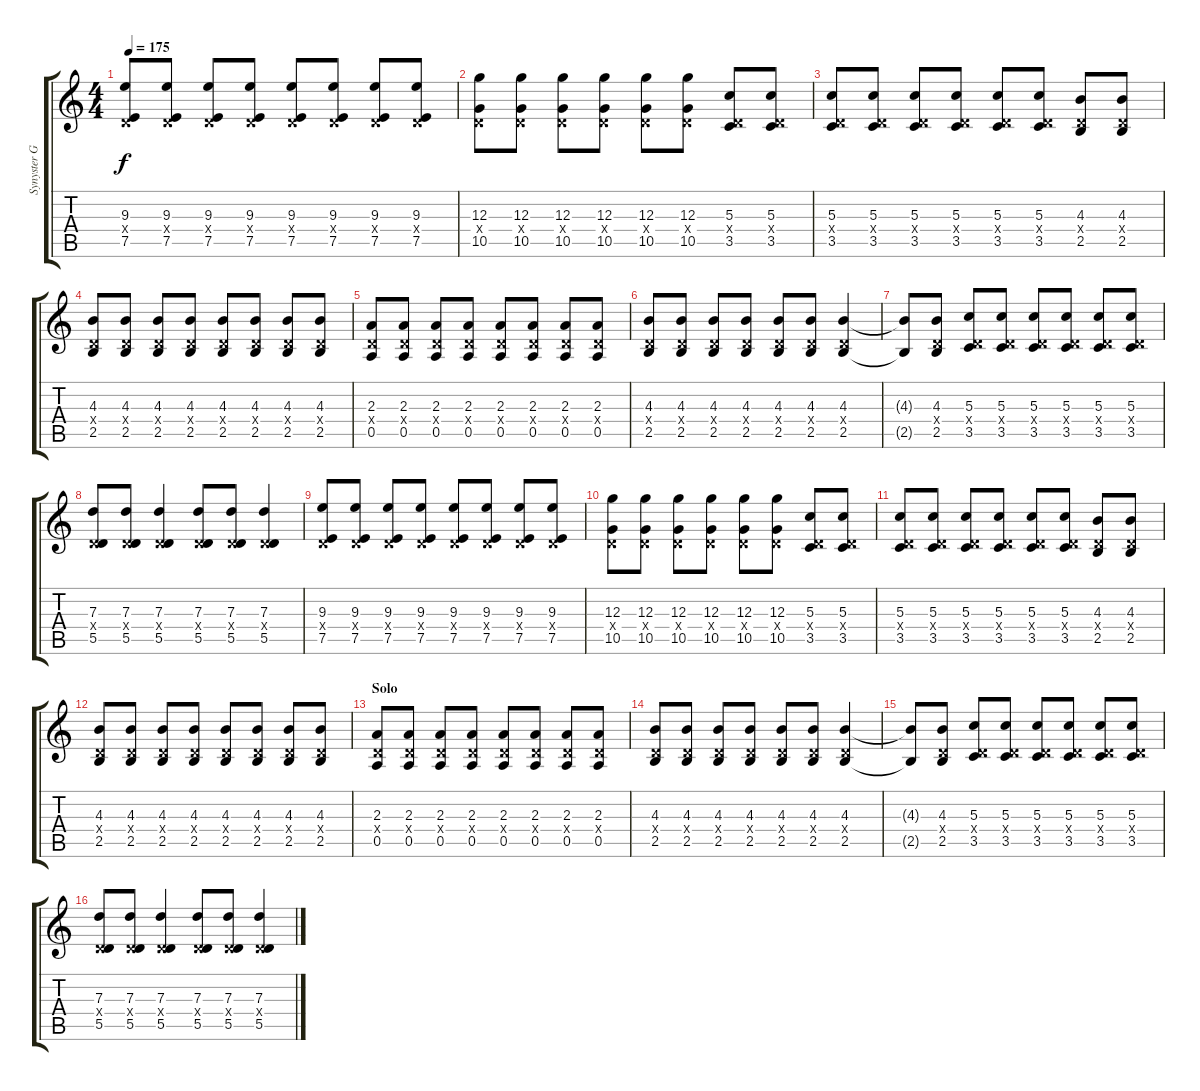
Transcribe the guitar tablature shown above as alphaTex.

\track ("Synyster Gates II" "Synyster G") {instrument distortionguitar}
\staff {score tabs}
\tuning (E4 B3 G3 D3 A2 D2) {hide}
\ts (4 4)
\tempo 175
\clef g2
\ks c
(9.3 0.4{x} 7.5).8{dy f} (9.3 0.4{x} 7.5).8 (9.3 0.4{x} 7.5).8 (9.3 0.4{x} 7.5).8 (9.3 0.4{x} 7.5).8 (9.3 0.4{x} 7.5).8 (9.3 0.4{x} 7.5).8 (9.3 0.4{x} 7.5).8 |
(12.3 0.4{x} 10.5).8 (12.3 0.4{x} 10.5).8 (12.3 0.4{x} 10.5).8 (12.3 0.4{x} 10.5).8 (12.3 0.4{x} 10.5).8 (12.3 0.4{x} 10.5).8 (5.3 0.4{x} 3.5).8 (5.3 0.4{x} 3.5).8 |
(5.3 0.4{x} 3.5).8 (5.3 0.4{x} 3.5).8 (5.3 0.4{x} 3.5).8 (5.3 0.4{x} 3.5).8 (5.3 0.4{x} 3.5).8 (5.3 0.4{x} 3.5).8 (4.3 0.4{x} 2.5).8 (4.3 0.4{x} 2.5).8 |
(4.3 0.4{x} 2.5).8 (4.3 0.4{x} 2.5).8 (4.3 0.4{x} 2.5).8 (4.3 0.4{x} 2.5).8 (4.3 0.4{x} 2.5).8 (4.3 0.4{x} 2.5).8 (4.3 0.4{x} 2.5).8 (4.3 0.4{x} 2.5).8 |
(2.3 0.4{x} 0.5).8 (2.3 0.4{x} 0.5).8 (2.3 0.4{x} 0.5).8 (2.3 0.4{x} 0.5).8 (2.3 0.4{x} 0.5).8 (2.3 0.4{x} 0.5).8 (2.3 0.4{x} 0.5).8 (2.3 0.4{x} 0.5).8 |
(4.3 0.4{x} 2.5).8 (4.3 0.4{x} 2.5).8 (4.3 0.4{x} 2.5).8 (4.3 0.4{x} 2.5).8 (4.3 0.4{x} 2.5).8 (4.3 0.4{x} 2.5).8 (4.3 0.4{x} 2.5).4 |
(4.3{t} 2.5{t}).8 (4.3 0.4{x} 2.5).8 (5.3 0.4{x} 3.5).8 (5.3 0.4{x} 3.5).8 (5.3 0.4{x} 3.5).8 (5.3 0.4{x} 3.5).8 (5.3 0.4{x} 3.5).8 (5.3 0.4{x} 3.5).8 |
(7.3 0.4{x} 5.5).8 (7.3 0.4{x} 5.5).8 (7.3 0.4{x} 5.5).4 (7.3 0.4{x} 5.5).8 (7.3 0.4{x} 5.5).8 (7.3 0.4{x} 5.5).4 |
(9.3 0.4{x} 7.5).8 (9.3 0.4{x} 7.5).8 (9.3 0.4{x} 7.5).8 (9.3 0.4{x} 7.5).8 (9.3 0.4{x} 7.5).8 (9.3 0.4{x} 7.5).8 (9.3 0.4{x} 7.5).8 (9.3 0.4{x} 7.5).8 |
(12.3 0.4{x} 10.5).8 (12.3 0.4{x} 10.5).8 (12.3 0.4{x} 10.5).8 (12.3 0.4{x} 10.5).8 (12.3 0.4{x} 10.5).8 (12.3 0.4{x} 10.5).8 (5.3 0.4{x} 3.5).8 (5.3 0.4{x} 3.5).8 |
(5.3 0.4{x} 3.5).8 (5.3 0.4{x} 3.5).8 (5.3 0.4{x} 3.5).8 (5.3 0.4{x} 3.5).8 (5.3 0.4{x} 3.5).8 (5.3 0.4{x} 3.5).8 (4.3 0.4{x} 2.5).8 (4.3 0.4{x} 2.5).8 |
(4.3 0.4{x} 2.5).8 (4.3 0.4{x} 2.5).8 (4.3 0.4{x} 2.5).8 (4.3 0.4{x} 2.5).8 (4.3 0.4{x} 2.5).8 (4.3 0.4{x} 2.5).8 (4.3 0.4{x} 2.5).8 (4.3 0.4{x} 2.5).8 |
\section ("" "Solo")
(2.3 0.4{x} 0.5).8 (2.3 0.4{x} 0.5).8 (2.3 0.4{x} 0.5).8 (2.3 0.4{x} 0.5).8 (2.3 0.4{x} 0.5).8 (2.3 0.4{x} 0.5).8 (2.3 0.4{x} 0.5).8 (2.3 0.4{x} 0.5).8 |
(4.3 0.4{x} 2.5).8 (4.3 0.4{x} 2.5).8 (4.3 0.4{x} 2.5).8 (4.3 0.4{x} 2.5).8 (4.3 0.4{x} 2.5).8 (4.3 0.4{x} 2.5).8 (4.3 0.4{x} 2.5).4 |
(4.3{t} 2.5{t}).8 (4.3 0.4{x} 2.5).8 (5.3 0.4{x} 3.5).8 (5.3 0.4{x} 3.5).8 (5.3 0.4{x} 3.5).8 (5.3 0.4{x} 3.5).8 (5.3 0.4{x} 3.5).8 (5.3 0.4{x} 3.5).8 |
(7.3 0.4{x} 5.5).8 (7.3 0.4{x} 5.5).8 (7.3 0.4{x} 5.5).4 (7.3 0.4{x} 5.5).8 (7.3 0.4{x} 5.5).8 (7.3 0.4{x} 5.5).4
